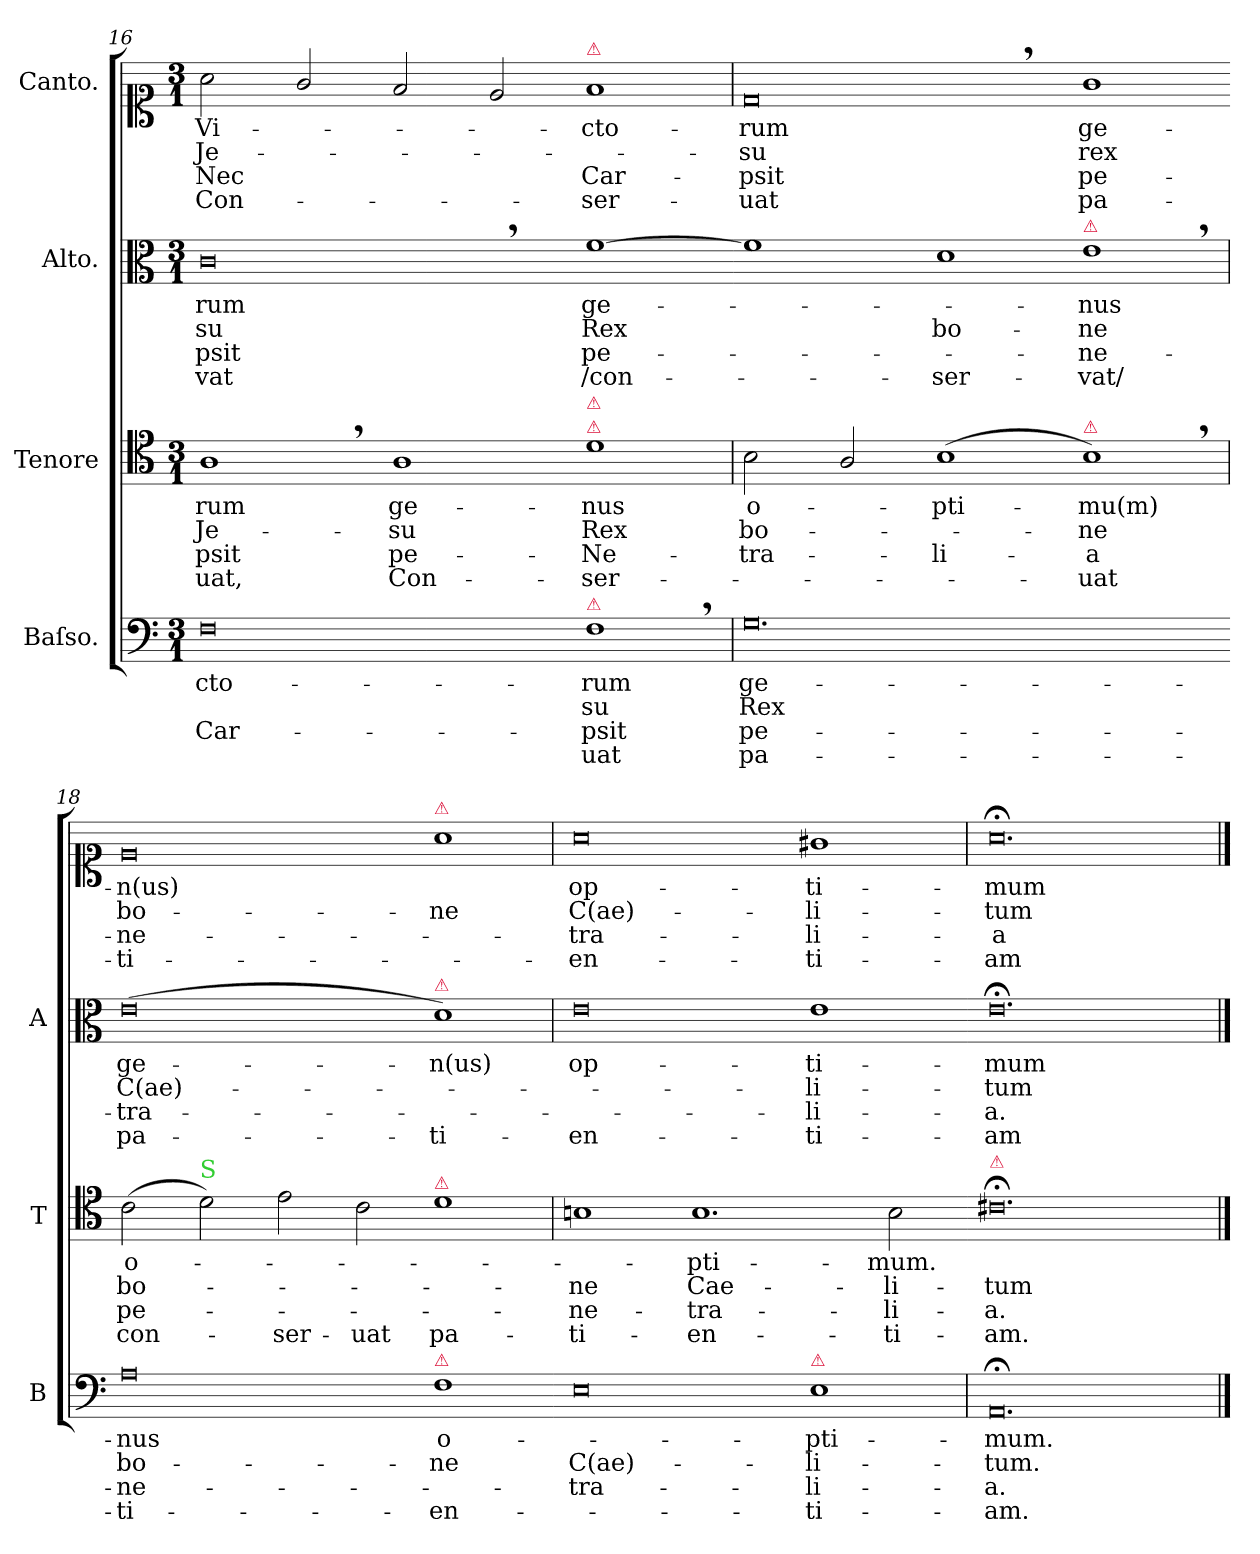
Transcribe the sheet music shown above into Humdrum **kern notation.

**kern	**text	**text	**text	**text	**kern	**text	**text	**text	**text	**kern	**text	**text	**text	**text	**kern	**text	**text	**text	**text
*part4	*part4	*part4	*part4	*part4	*part3	*part3	*part3	*part3	*part3	*part2	*part2	*part2	*part2	*part2	*part1	*part1	*part1	*part1	*part1
*staff4	*staff4	*staff4	*staff4	*staff4	*staff3	*staff3	*staff3	*staff3	*staff3	*staff2	*staff2	*staff2	*staff2	*staff2	*staff1	*staff1	*staff1	*staff1	*staff1
*I"Baſso.	*	*	*	*	*I"Tenore	*	*	*	*	*I"Alto.	*	*	*	*	*I"Canto.	*	*	*	*
*I'B	*	*	*	*	*I'T	*	*	*	*	*I'A	*	*	*	*	*	*	*	*	*
*clefF4	*	*	*	*	*clefC4	*	*	*	*	*clefC3	*	*	*	*	*clefC1	*	*	*	*
*k[]	*	*	*	*	*k[]	*	*	*	*	*k[]	*	*	*	*	*k[]	*	*	*	*
*M3/1	*	*	*	*	*M3/1	*	*	*	*	*M3/1	*	*	*	*	*M3/1	*	*	*	*
=16	=16	=16	=16	=16	=16	=16	=16	=16	=16	=16	=16	=16	=16	=16	=16	=16	=16	=16	=16
0F	-cto-	.	Car-	.	1A,	-rum	Je-	-psit	-uat,	0c,	-rum	-su	-psit	-vat	2a\	Vi-	Je-	Nec	Con-
.	.	.	.	.	.	.	.	.	.	.	.	.	.	.	2g/	.	.	.	.
.	.	.	.	.	1A	ge-	-su	pe-	Con-	.	.	.	.	.	2f/	.	.	.	.
.	.	.	.	.	.	.	.	.	.	.	.	.	.	.	2e/	.	.	.	.
!	!	!	!	!	!	!	!	!	!	!	!	!	!	!	!LO:TX:a:color=crimson:t=⚠	!	!	!	!
!	!	!	!	!	!LO:TX:a:color=crimson:t=⚠	!	!	!	!	!	!	!	!	!	!	!	!	!	!
!	!	!	!	!	!LO:TX:a:color=crimson:t=⚠	!	!	!	!	!	!	!	!	!	!	!	!	!	!
!LO:TX:a:color=crimson:t=⚠	!	!	!	!	!	!	!	!	!	!	!	!	!	!	!	!	!	!	!
1F,	-rum	-su	-psit	-uat	1d	-nus	Rex	-Ne-	-ser-	[1f	ge-	Rex	pe-	/con-	1f	-cto-	.	Car-	-ser-
=17	=17	=17	=17	=17	=17	=17	=17	=17	=17	=17-	=17	=17	=17	=17	=17	=17	=17	=17	=17
0.G	ge-	Rex	pe-	pa-	2B\	o-	bo-	-tra-	.	1f]	.	.	.	.	0d,	-rum	-su	-psit	-uat
.	.	.	.	.	2A/	.	.	.	.	.	.	.	.	.	.	.	.	.	.
.	.	.	.	.	(1B	-pti-	.	-li-	.	1d	.	bo-	.	-ser-	.	.	.	.	.
!	!	!	!	!	!	!	!	!	!	!LO:TX:a:color=crimson:t=⚠	!	!	!	!	!	!	!	!	!
!	!	!	!	!	!LO:TX:a:color=crimson:t=⚠	!	!	!	!	!	!	!	!	!	!	!	!	!	!
.	.	.	.	.	1B,)	-mu(m)	-ne	-a	-uat	1e,	-nus	-ne	-ne-	-vat/	1g	ge-	rex	pe-	pa-
=18-	=18-	=18-	=18-	=18-	=18	=18-	=18-	=18-	=18-	=18	=18-	=18-	=18-	=18-	=18-	=18-	=18-	=18-	=18-
0A	-nus	bo-	-ne-	-ti-	(2c\	o-	bo-	pe-	con-	(0e	ge-	C(ae)-	-tra-	pa-	0e	-n(us)	bo-	-ne-	-ti-
!	!	!	!	!	!LO:TX:a:color=limegreen:t=S	!	!	!	!	!	!	!	!	!	!	!	!	!	!
.	.	.	.	.	2d\)	.	.	.	.	.	.	.	.	.	.	.	.	.	.
.	.	.	.	.	2e\	.	.	.	-ser-	.	.	.	.	.	.	.	.	.	.
.	.	.	.	.	2c\	.	.	.	-uat	.	.	.	.	.	.	.	.	.	.
!	!	!	!	!	!	!	!	!	!	!	!	!	!	!	!LO:TX:a:color=crimson:t=⚠	!	!	!	!
!	!	!	!	!	!	!	!	!	!	!LO:TX:a:color=crimson:t=⚠	!	!	!	!	!	!	!	!	!
!	!	!	!	!	!LO:TX:a:color=crimson:t=⚠	!	!	!	!	!	!	!	!	!	!	!	!	!	!
!LO:TX:a:color=crimson:t=⚠	!	!	!	!	!	!	!	!	!	!	!	!	!	!	!	!	!	!	!
1F	o-	-ne	.	-en-	1d	.	.	.	pa-	1d)	-n(us)	.	.	-ti-	1a	.	-ne	.	.
=19-	=19	=19	=19	=19	=19	=19	=19	=19	=19	=19	=19	=19	=19	=19	=19	=19	=19	=19	=19
0E	.	C(ae)-	-tra-	.	1Bn	.	-ne	-ne-	-ti-	0e	op-	.	.	-en-	0a	op-	C(ae)-	-tra-	-en-
.	.	.	.	.	1.B	-pti-	Cae-	-tra-	-en-	.	.	.	.	.	.	.	.	.	.
!LO:TX:a:color=crimson:t=⚠	!	!	!	!	!	!	!	!	!	!	!	!	!	!	!	!	!	!	!
1E	-pti-	-li-	-li-	-ti-	.	.	.	.	.	1e	-ti-	-li-	-li-	-ti-	1g#X	-ti-	-li-	-li-	-ti-
.	.	.	.	.	2B\	-mum.	-li-	-li-	-ti-	.	.	.	.	.	.	.	.	.	.
=20	=20	=20	=20	=20	=20-	=20	=20	=20	=20	=20-	=20	=20	=20	=20	=20	=20	=20	=20	=20
!	!	!	!	!	!LO:TX:a:color=crimson:t=⚠	!	!	!	!	!	!	!	!	!	!	!	!	!	!
0.AA;<	-mum.	-tum.	-a.	-am.	0.c#X;	.	-tum	-a.	-am.	0.e;	-mum	-tum	-a.	-am	0.a;	-mum	-tum	-a	-am
==	==	==	==	==	==	==	==	==	==	==	==	==	==	==	==	==	==	==	==
*-	*-	*-	*-	*-	*-	*-	*-	*-	*-	*-	*-	*-	*-	*-	*-	*-	*-	*-	*-
